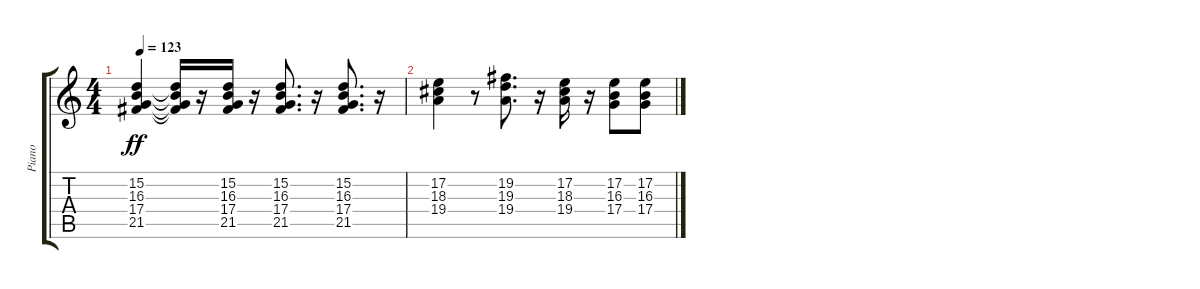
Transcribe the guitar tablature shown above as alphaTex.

\track ("Piano" "Piano") {instrument electricpiano1}
\staff {score tabs}
\tuning (E4 B3 G3 D3 A2 E2) {hide}
\ts (4 4)
\tempo 123
\clef g2
\ks c
(15.2 16.3 17.4 21.5).4{dy ff} (15.2{t} 16.3{t} 17.4{t} 21.5{t}).16 r.16 (15.2 16.3 17.4 21.5).16 r.16 (15.2 16.3 17.4 21.5).8{d} r.16 (15.2 16.3 17.4 21.5).8{d} r.16 |
(17.2 18.3 19.4).4 r.8 (19.2 19.3 19.4).8{d} r.16 (17.2 18.3 19.4).16 r.16 (17.2 16.3 17.4).8 (17.2 16.3 17.4).8
